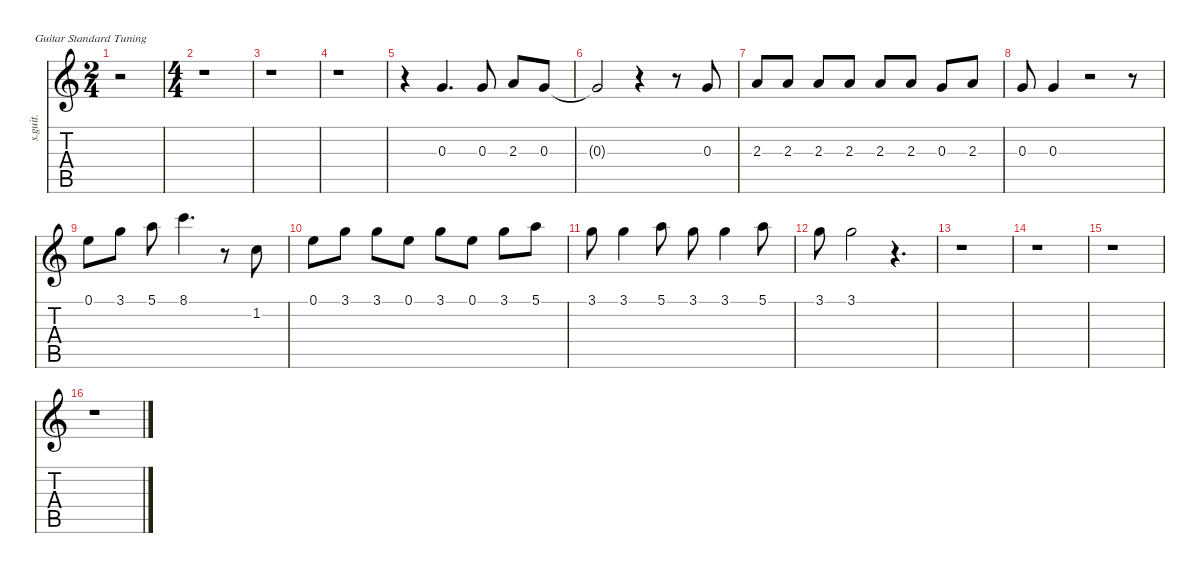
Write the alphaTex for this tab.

\defaultSystemsLayout 4
\hideDynamics
\bracketExtendMode nobrackets
\track ("Liza Strike" "s.guit.") {instrument clarinet}
\staff {score tabs}
\tuning (E4 B3 G3 D3 A2 E2)
\displaytranspose 12
\ts (2 4)
\beaming (8 2 2 2 2)
\tempo (107 hide)
\clef g2
\ks c
r.2{dy mp} |
\ts (4 4)
\beaming (8 2 2 2 2)
r.1 |
r.1 |
r.1 |
r.4 0.3.4{d} 0.3.8 2.3.8 0.3.8 |
0.3{t}.2{dy f} r.4 r.8 0.3.8{dy mp} |
2.3.8 2.3.8 2.3.8 2.3.8 2.3.8 2.3.8 0.3.8 2.3.8 |
0.3.8 0.3.4 r.2 r.8 |
0.1.8 3.1.8 5.1.8 8.1.4{d} r.8 1.2.8 |
0.1.8 3.1.8 3.1.8 0.1.8 3.1.8 0.1.8 3.1.8 5.1.8 |
3.1.8 3.1.4 5.1.8 3.1.8 3.1.4 5.1.8 |
3.1.8 3.1.2 r.4{d} |
r.1 |
r.1 |
r.1 |
r.1
